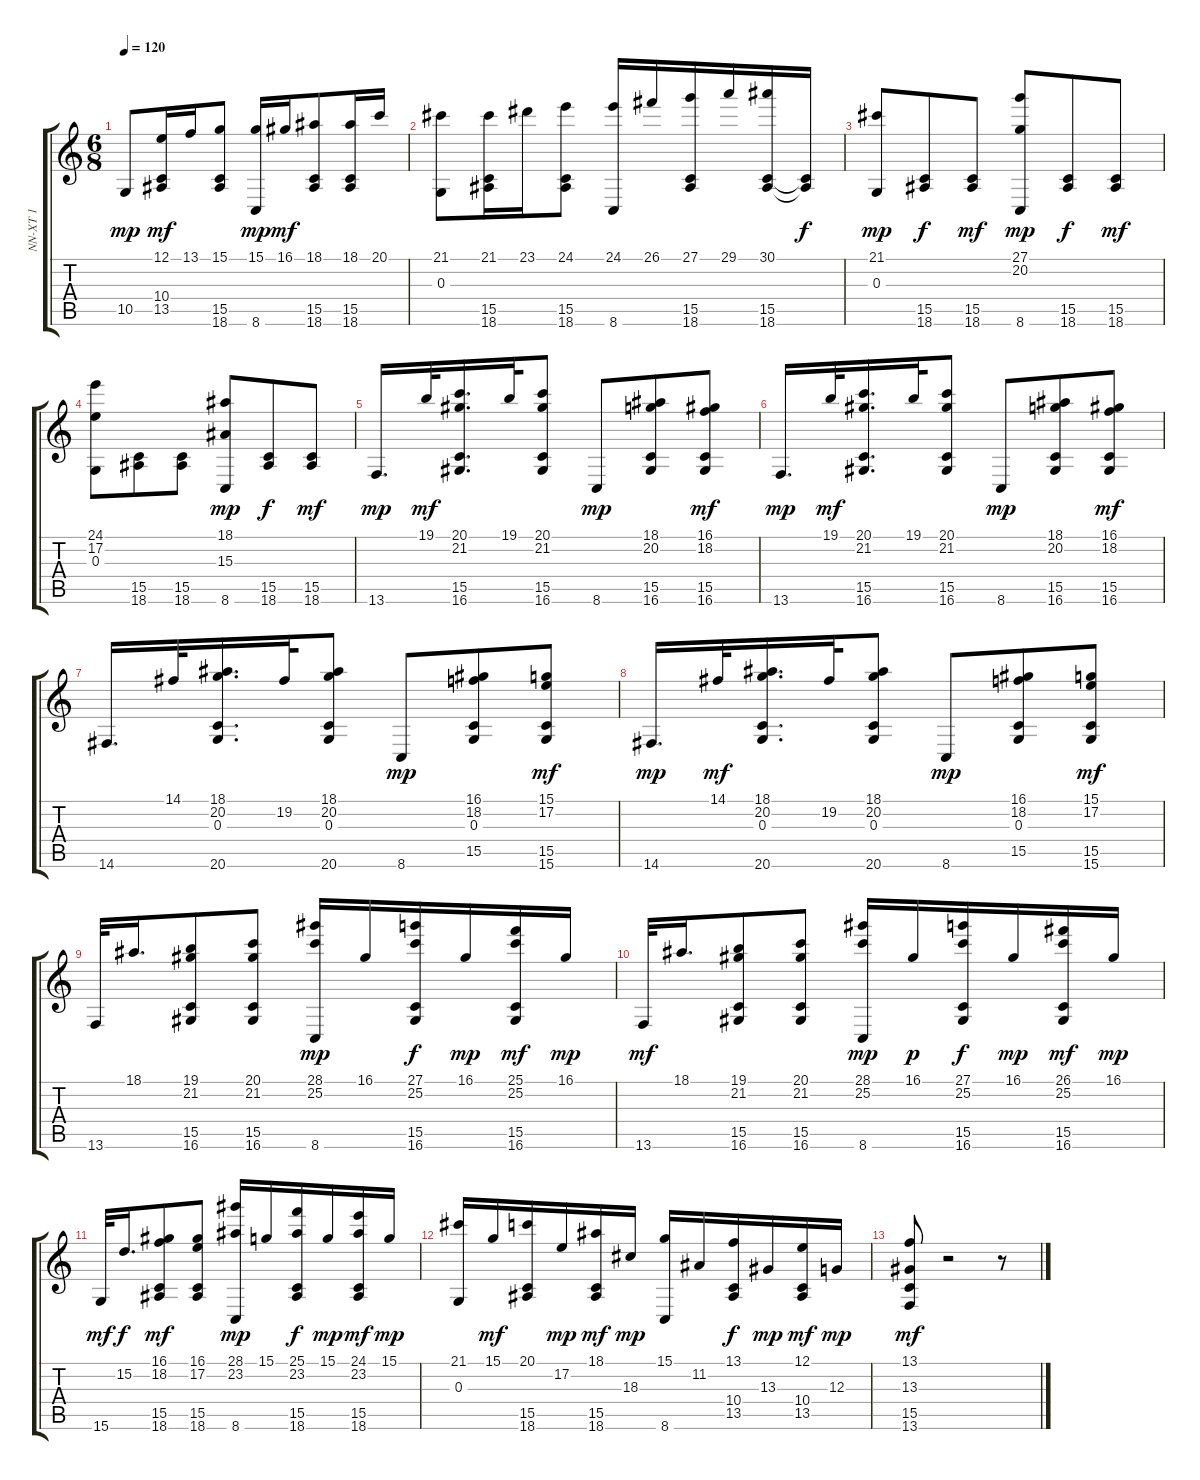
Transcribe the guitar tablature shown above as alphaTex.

\track ("NN-XT 1" "NN-XT 1") {instrument acousticgrandpiano}
\staff {score tabs}
\tuning (E4 B3 G3 D3 A2 E2) {hide}
\ts (6 8)
\tempo 120
\clef g2
\ks c
10.5.8{dy mp} (12.1 10.4 13.5).16{dy mf} 13.1.16 (15.1 15.5 18.6).8 (15.1 8.6).16{dy mp} 16.1.16{dy mf} (18.1 15.5 18.6).8 (18.1 15.5 18.6).16 20.1.16 |
(21.1 0.3).8 (21.1 15.5 18.6).16 23.1.16 (24.1 15.5 18.6).8 (24.1 8.6).16 26.1.16 (27.1 15.5 18.6).16 29.1.16 (30.1 15.5 18.6).16 (15.5{t} 18.6{t}).16{dy f} |
(21.1 0.3).8{dy mp} (15.5 18.6).8{dy f} (15.5 18.6).8{dy mf} (27.1 20.2 8.6).8{dy mp} (15.5 18.6).8{dy f} (15.5 18.6).8{dy mf} |
(24.1 17.2 0.3).8 (15.5 18.6).8 (15.5 18.6).8 (18.1 15.3 8.6).8{dy mp} (15.5 18.6).8{dy f} (15.5 18.6).8{dy mf} |
13.6.16{d dy mp} 19.1.32{dy mf} (20.1 21.2 15.5 16.6).16{d} 19.1.32 (20.1 21.2 15.5 16.6).8 8.6.8{dy mp} (18.1 20.2 15.5 16.6).8 (16.1 18.2 15.5 16.6).8{dy mf} |
13.6.16{d dy mp} 19.1.32{dy mf} (20.1 21.2 15.5 16.6).16{d} 19.1.32 (20.1 21.2 15.5 16.6).8 8.6.8{dy mp} (18.1 20.2 15.5 16.6).8 (16.1 18.2 15.5 16.6).8{dy mf} |
14.6.16{d} 14.1.32 (18.1 20.2 0.3 20.6).16{d} 19.2.32 (18.1 20.2 0.3 20.6).8 8.6.8{dy mp} (16.1 18.2 0.3 15.5).8 (15.1 17.2 15.5 15.6).8{dy mf} |
14.6.16{d dy mp} 14.1.32{dy mf} (18.1 20.2 0.3 20.6).16{d} 19.2.32 (18.1 20.2 0.3 20.6).8 8.6.8{dy mp} (16.1 18.2 0.3 15.5).8 (15.1 17.2 15.5 15.6).8{dy mf} |
13.6.32 18.1.16{d} (19.1 21.2 15.5 16.6).8 (20.1 21.2 15.5 16.6).8 (28.1 25.2 8.6).16{dy mp} 16.1.16 (27.1 25.2 15.5 16.6).16{dy f} 16.1.16{dy mp} (25.1 25.2 15.5 16.6).16{dy mf} 16.1.16{dy mp} |
13.6.32{dy mf} 18.1.16{d} (19.1 21.2 15.5 16.6).8 (20.1 21.2 15.5 16.6).8 (28.1 25.2 8.6).16{dy mp} 16.1.16{dy p} (27.1 25.2 15.5 16.6).16{dy f} 16.1.16{dy mp} (26.1 25.2 15.5 16.6).16{dy mf} 16.1.16{dy mp} |
15.6.32{dy mf} 15.2.16{d dy f} (16.1 18.2 15.5 18.6).8{dy mf} (16.1 17.2 15.5 18.6).8 (28.1 23.2 8.6).16{dy mp} 15.1.16 (25.1 23.2 15.5 18.6).16{dy f} 15.1.16{dy mp} (24.1 23.2 15.5 18.6).16{dy mf} 15.1.16{dy mp} |
(21.1 0.3).16 15.1.16{dy mf} (20.1 15.5 18.6).16 17.2.16{dy mp} (18.1 15.5 18.6).16{dy mf} 18.3.16{dy mp} (15.1 8.6).16 11.2.16 (13.1 10.4 13.5).16{dy f} 13.3.16{dy mp} (12.1 10.4 13.5).16{dy mf} 12.3.16{dy mp} |
(13.1 13.3 15.5 13.6).8{dy mf} r.2 r.8
